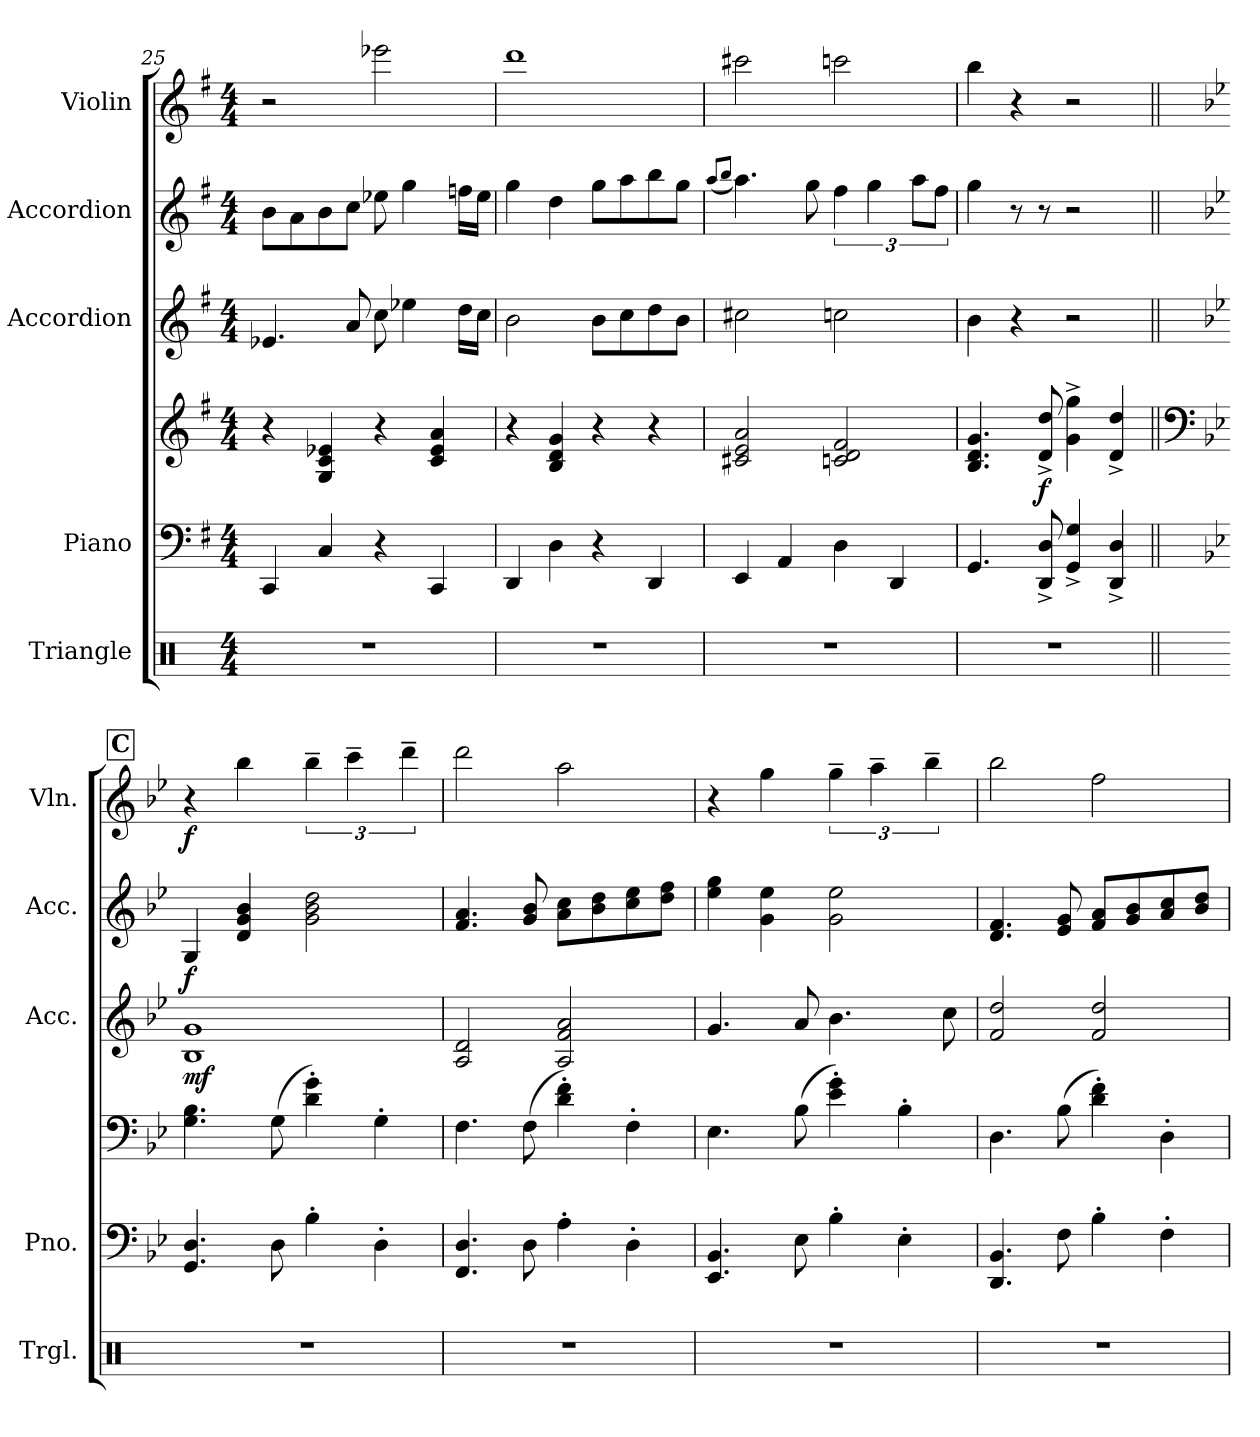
**kern	**kern	**kern	**dynam	**kern	**dynam	**kern	**dynam	**kern	**dynam
*part5	*part4	*part4	*part4	*part3	*part3	*part2	*part2	*part1	*part1
*staff6	*staff5	*staff4	*staff4/5	*staff3	*staff3	*staff2	*staff2	*staff1	*staff1
*I"Triangle	*I"Piano	*	*	*I"Accordion	*	*I"Accordion	*	*I"Violin	*
*I'Trgl.	*I'Pno.	*	*	*I'Acc.	*	*I'Acc.	*	*I'Vln.	*
*clefX	*clefF4	*clefG2	*	*clefG2	*	*clefG2	*	*clefG2	*
*k[]	*k[f#]	*k[f#]	*	*k[f#]	*	*k[f#]	*	*k[f#]	*
*M4/4	*M4/4	*M4/4	*	*M4/4	*	*M4/4	*	*M4/4	*
=25	=25	=25	=25	=25	=25	=25	=25	=25	=25
1r	4CC/	4r	.	4.e-X/	.	8b\L	.	2r	.
.	.	.	.	.	.	8a\	.	.	.
.	4C/	4G/ 4c/ 4e-X/	.	.	.	8b\	.	.	.
.	.	.	.	8a/	.	8cc\J	.	.	.
.	4r	4r	.	8cc\	.	8ee-X\	.	2eee-X\	.
.	.	.	.	4ee-X\	.	4gg\	.	.	.
.	4CC/	4c/ 4e-/ 4a/	.	.	.	.	.	.	.
.	.	.	.	16dd\LL	.	16ffn\LL	.	.	.
.	.	.	.	16cc\JJ	.	16ee-\JJ	.	.	.
=26	=26	=26	=26	=26	=26	=26	=26	=26	=26
1r	4DD/	4r	.	2b\	.	4gg\	.	1ddd	.
.	4D\	4B/ 4d/ 4g/	.	.	.	4dd\	.	.	.
.	4r	4r	.	8b\L	.	8gg\L	.	.	.
.	.	.	.	8cc\	.	8aa\	.	.	.
.	4DD/	4r	.	8dd\	.	8bb\	.	.	.
.	.	.	.	8b\J	.	8gg\J	.	.	.
!!LO:PB:g=z
=27	=27	=27	=27	=27	=27	=27	=27	=27	=27
.	.	.	.	.	.	(8qaa/L	.	.	.
.	.	.	.	.	.	8qbb/J	.	.	.
1r	4EE/	2c#X/ 2e/ 2a/	.	2cc#X\	.	4.aa\)	.	2ccc#X\	.
.	4AA/	.	.	.	.	.	.	.	.
.	.	.	.	.	.	8gg\	.	.	.
.	4D\	2cn/ 2d/ 2f#/	.	2ccn\	.	6ff#\	.	2cccn\	.
.	.	.	.	.	.	6gg\	.	.	.
.	4DD/	.	.	.	.	.	.	.	.
.	.	.	.	.	.	12aa\L	.	.	.
.	.	.	.	.	.	12ff#\J	.	.	.
=28	=28	=28	=28	=28	=28	=28	=28	=28	=28
1r	4.GG/	4.B/ 4.d/ 4.g/	.	4b\	.	4gg\	.	4bb\	.
.	.	.	.	4r	.	8r	.	4r	.
!	!	!	!LO:DY:b	!	!	!	!	!	!
.	8DD/^ 8D/^	8d/^ 8dd/^	f	.	.	8r	.	.	.
.	4GG/^ 4G/^	4g\^ 4gg\^	.	2r	.	2r	.	2r	.
.	4DD/^ 4D/^	4d/^ 4dd/^	.	.	.	.	.	.	.
!!LO:REH:place=s1:a:B:fs=14:t=C
=29||	=29||	=29||	=29||	=29||	=29||	=29||	=29||	=29||	=29||
*	*	*clefF4	*	*	*	*	*	*	*
*	*k[b-e-]	*k[b-e-]	*	*k[b-e-]	*	*k[b-e-]	*	*k[b-e-]	*
!	!	!	!	!	!LO:DY:b	!	!LO:DY:b	!	!LO:DY:b
1r	4.GG/ 4.D/	4.G\ 4.B-\	.	1B- 1g	mf	4G/	f	4r	f
.	.	.	.	.	.	4d/ 4g/ 4b-/	.	4bb-\	.
.	8D\	(8G\	.	.	.	.	.	.	.
.	4B-'\	4d\' 4g\')	.	.	.	2g\ 2b-\ 2dd\	.	6bb-~\	.
.	.	.	.	.	.	.	.	6ccc~\	.
.	4D'\	4G'\	.	.	.	.	.	.	.
.	.	.	.	.	.	.	.	6ddd~\	.
=30	=30	=30	=30	=30	=30	=30	=30	=30	=30
1r	4.FF/ 4.D/	4.F\	.	2A/ 2d/	.	4.f/ 4.a/	.	2ddd\	.
.	8D\	(8F\	.	.	.	8g/ 8b-/	.	.	.
.	4A'\	4d\' 4f\')	.	2A/ 2f/ 2a/	.	8a\ 8cc\L	.	2aa\	.
.	.	.	.	.	.	8b-\ 8dd\	.	.	.
.	4D'\	4F'\	.	.	.	8cc\ 8ee-\	.	.	.
.	.	.	.	.	.	8dd\ 8ff\J	.	.	.
=31	=31	=31	=31	=31	=31	=31	=31	=31	=31
1r	4.EE-/ 4.BB-/	4.E-\	.	4.g/	.	4ee-\ 4gg\	.	4r	.
.	.	.	.	.	.	4g\ 4ee-\	.	4gg\	.
.	8E-\	(8B-\	.	8a/	.	.	.	.	.
.	4B-'\	4e-\' 4g\')	.	4.b-\	.	2g\ 2ee-\	.	6gg~\	.
.	.	.	.	.	.	.	.	6aa~\	.
.	4E-'\	4B-'\	.	.	.	.	.	.	.
.	.	.	.	.	.	.	.	6bb-~\	.
.	.	.	.	8cc\	.	.	.	.	.
!!LO:LB:g=z
=32	=32	=32	=32	=32	=32	=32	=32	=32	=32
1r	4.DD/ 4.BB-/	4.D\	.	2f/ 2dd/	.	4.d/ 4.f/	.	2bb-\	.
.	8F\	(8B-\	.	.	.	8e-/ 8g/	.	.	.
.	4B-'\	4d\' 4f\')	.	2f/ 2dd/	.	8f/ 8a/L	.	2ff\	.
.	.	.	.	.	.	8g/ 8b-/	.	.	.
.	4F'\	4D'\	.	.	.	8a/ 8cc/	.	.	.
.	.	.	.	.	.	8b-/ 8dd/J	.	.	.
=	=	=	=	=	=	=	=	=	=
*-	*-	*-	*-	*-	*-	*-	*-	*-	*-
